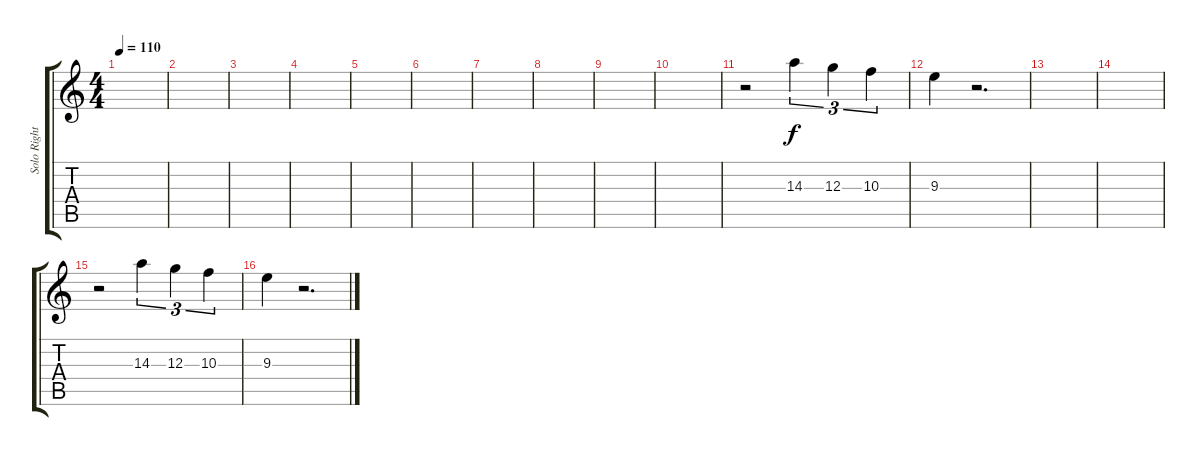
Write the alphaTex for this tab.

\track ("Solo Right" "Solo Right") {instrument distortionguitar}
\staff {score tabs}
\tuning (F4 C4 G3 D3 A2 E2) {hide}
\ts (4 4)
\tempo 110
\clef g2
\ks c
|
|
|
|
|
|
|
|
|
|
r.2{volume 12} 14.3.4{tu (3 2)} 12.3.4{tu (3 2)} 10.3.4{tu (3 2)} |
9.3.4 r.2{d} |
|
|
r.2{volume 12} 14.3.4{tu (3 2)} 12.3.4{tu (3 2)} 10.3.4{tu (3 2)} |
9.3.4 r.2{d}
